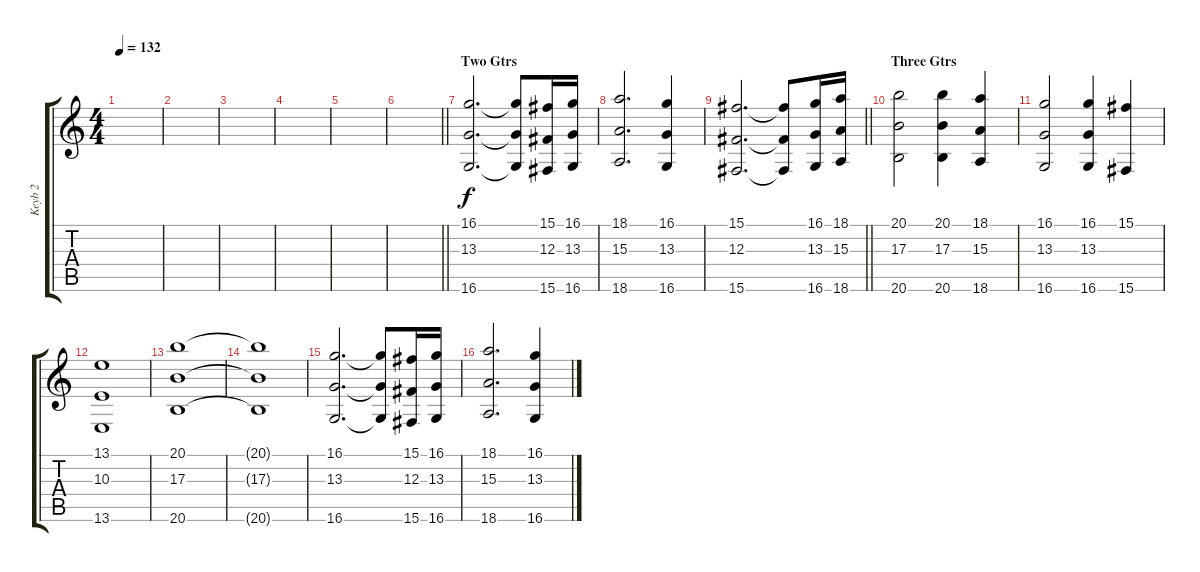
\track ("Keyb 2" "Keyb 2") {instrument choiraahs}
\staff {score tabs}
\tuning (Eb4 Bb3 Gb3 Db3 Ab2 Eb2) {hide}
\ts (4 4)
\tempo 132
\clef g2
\ks c
|
|
|
|
|
\barLineRight lightlight
|
\section ("" "Two Gtrs")
(16.1 13.3 16.6).2{d} (16.1{t} 13.3{t} 16.6{t}).8 (15.1 12.3 15.6).16 (16.1 13.3 16.6).16 |
(18.1 15.3 18.6).2{d} (16.1 13.3 16.6).4 |
\barLineRight lightlight
(15.1 12.3 15.6).2{d} (15.1{t} 12.3{t} 15.6{t}).8 (16.1 13.3 16.6).16 (18.1 15.3 18.6).16 |
\section ("" "Three Gtrs")
(20.1 17.3 20.6).2 (20.1 17.3 20.6).4 (18.1 15.3 18.6).4 |
(16.1 13.3 16.6).2 (16.1 13.3 16.6).4 (15.1 15.6).4 |
(13.1 10.3 13.6).1 |
(20.1 17.3 20.6).1 |
(20.1{t} 17.3{t} 20.6{t}).1 |
(16.1 13.3 16.6).2{d} (16.1{t} 13.3{t} 16.6{t}).8 (15.1 12.3 15.6).16 (16.1 13.3 16.6).16 |
(18.1 15.3 18.6).2{d} (16.1 13.3 16.6).4
